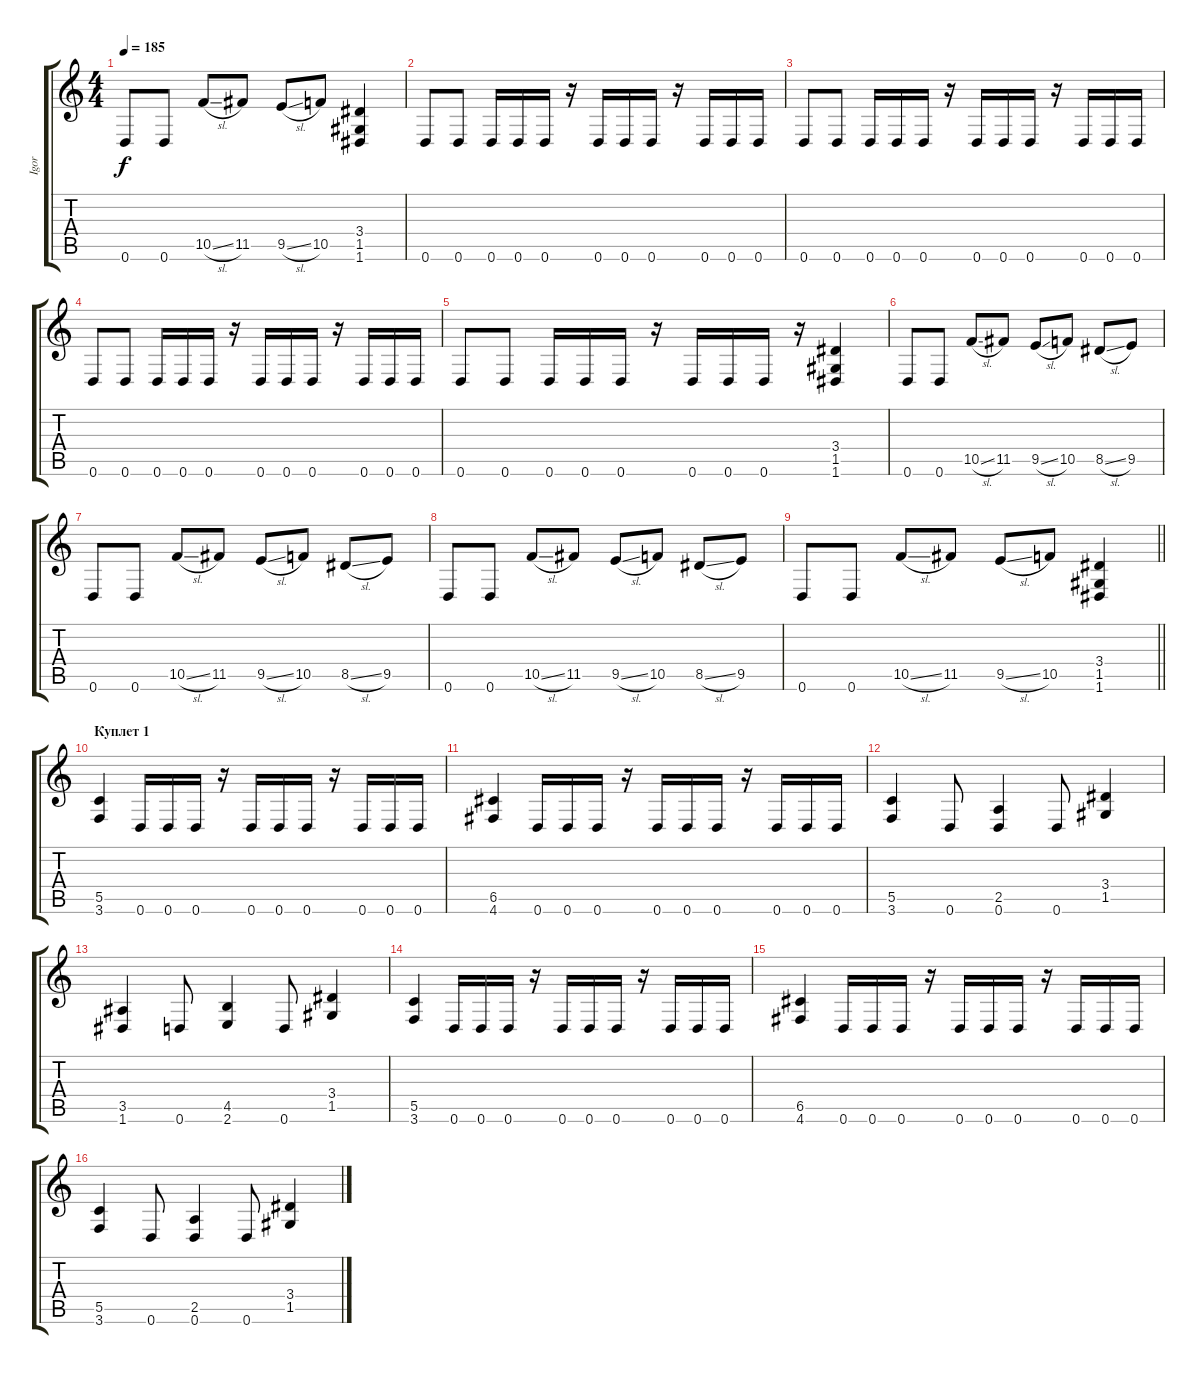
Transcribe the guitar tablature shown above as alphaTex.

\track ("Igor" "Igor") {instrument overdrivenguitar}
\staff {score tabs}
\tuning (D4 A3 F3 C3 G2 D2) {hide}
\ts (4 4)
\tempo 185
\clef g2
\ks c
0.6.8{dy f} 0.6.8 10.5{sl}.8 11.5.8 9.5{sl}.8 10.5.8 (3.4 1.5 1.6).4 |
0.6.8 0.6.8 0.6.16 0.6.16 0.6.16 r.16 0.6.16 0.6.16 0.6.16 r.16 0.6.16 0.6.16 0.6.16 |
0.6.8 0.6.8 0.6.16 0.6.16 0.6.16 r.16 0.6.16 0.6.16 0.6.16 r.16 0.6.16 0.6.16 0.6.16 |
0.6.8 0.6.8 0.6.16 0.6.16 0.6.16 r.16 0.6.16 0.6.16 0.6.16 r.16 0.6.16 0.6.16 0.6.16 |
0.6.8 0.6.8 0.6.16 0.6.16 0.6.16 r.16 0.6.16 0.6.16 0.6.16 r.16 (3.4 1.5 1.6).4 |
0.6.8 0.6.8 10.5{sl}.8 11.5.8 9.5{sl}.8 10.5.8 8.5{sl}.8 9.5.8 |
0.6.8 0.6.8 10.5{sl}.8 11.5.8 9.5{sl}.8 10.5.8 8.5{sl}.8 9.5.8 |
0.6.8 0.6.8 10.5{sl}.8 11.5.8 9.5{sl}.8 10.5.8 8.5{sl}.8 9.5.8 |
\barLineRight lightlight
0.6.8 0.6.8 10.5{sl}.8 11.5.8 9.5{sl}.8 10.5.8 (3.4 1.5 1.6).4 |
\section ("" "Куплет 1")
(5.5 3.6).4 0.6.16 0.6.16 0.6.16 r.16 0.6.16 0.6.16 0.6.16 r.16 0.6.16 0.6.16 0.6.16 |
(6.5 4.6).4 0.6.16 0.6.16 0.6.16 r.16 0.6.16 0.6.16 0.6.16 r.16 0.6.16 0.6.16 0.6.16 |
(5.5 3.6).4 0.6.8 (2.5 0.6).4 0.6.8 (3.4 1.5).4 |
(3.5 1.6).4 0.6.8 (4.5 2.6).4 0.6.8 (3.4 1.5).4 |
(5.5 3.6).4 0.6.16 0.6.16 0.6.16 r.16 0.6.16 0.6.16 0.6.16 r.16 0.6.16 0.6.16 0.6.16 |
(6.5 4.6).4 0.6.16 0.6.16 0.6.16 r.16 0.6.16 0.6.16 0.6.16 r.16 0.6.16 0.6.16 0.6.16 |
(5.5 3.6).4 0.6.8 (2.5 0.6).4 0.6.8 (3.4 1.5).4
